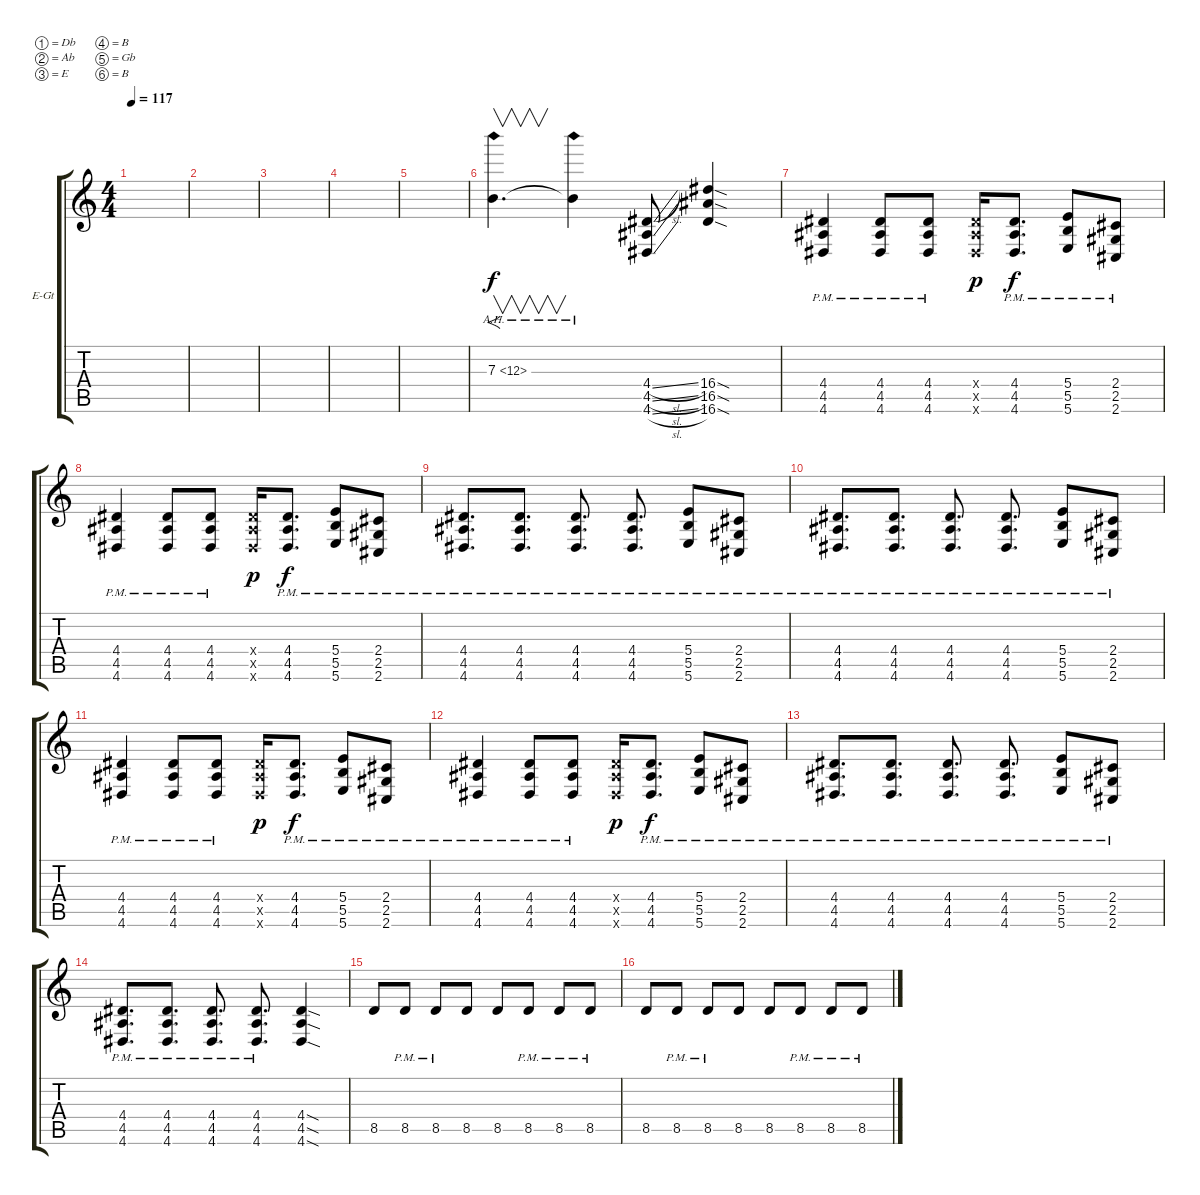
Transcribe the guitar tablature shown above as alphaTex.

\bracketExtendMode groupsimilarinstruments
\firstSystemTrackNameOrientation horizontal
\otherSystemsTrackNameOrientation horizontal
\track ("Distortion - B" "E-Gt") {instrument overdrivenguitar}
\staff {score tabs}
\tuning (Db4 Ab3 E3 B2 Gb2 B1)
\ts (4 4)
\tempo 117
\clef g2
\ks c
|
|
|
|
|
7.3{ah 5}.4{f v d} 7.3{ah 5 t}.4 (4.6{sl} 4.5{sl} 4.4{sl}).8 (16.4{sod} 16.5{sod} 16.6{sod}).4 |
(4.4{pm} 4.5{pm} 4.6{pm}).4 (4.6{pm} 4.5{pm} 4.4{pm}).8 (4.4{pm} 4.5{pm} 4.6{pm}).8 (4.6{x} 4.5{x} 4.4{x}).16{dy p} (4.4{pm} 4.5{pm} 4.6{pm}).8{d dy f} (5.4{pm} 5.6{pm} 5.5{pm}).8 (2.4{pm} 2.5{pm} 2.6{pm}).8 |
(4.4{pm} 4.5{pm} 4.6{pm}).4 (4.6{pm} 4.5{pm} 4.4{pm}).8 (4.4{pm} 4.5{pm} 4.6{pm}).8 (4.6{x} 4.5{x} 4.4{x}).16{dy p} (4.4{pm} 4.5{pm} 4.6{pm}).8{d dy f} (5.4{pm} 5.6{pm} 5.5{pm}).8 (2.4{pm} 2.5{pm} 2.6{pm}).8 |
(4.6{pm} 4.5{pm} 4.4{pm}).8{d} (4.4{pm} 4.5{pm} 4.6{pm}).8{d} (4.4{pm} 4.5{pm} 4.6{pm}).8{d} (4.4{pm} 4.5{pm} 4.6{pm}).8{d} (5.4{pm} 5.6{pm} 5.5{pm}).8 (2.4{pm} 2.5{pm} 2.6{pm}).8 |
(4.6{pm} 4.5{pm} 4.4{pm}).8{d} (4.4{pm} 4.5{pm} 4.6{pm}).8{d} (4.4{pm} 4.5{pm} 4.6{pm}).8{d} (4.4{pm} 4.5{pm} 4.6{pm}).8{d} (5.4{pm} 5.6{pm} 5.5{pm}).8 (2.4{pm} 2.5{pm} 2.6{pm}).8 |
(4.4{pm} 4.5{pm} 4.6{pm}).4 (4.6{pm} 4.5{pm} 4.4{pm}).8 (4.4{pm} 4.5{pm} 4.6{pm}).8 (4.6{x} 4.5{x} 4.4{x}).16{dy p} (4.4{pm} 4.5{pm} 4.6{pm}).8{d dy f} (5.4{pm} 5.6{pm} 5.5{pm}).8 (2.4{pm} 2.5{pm} 2.6{pm}).8 |
(4.4{pm} 4.5{pm} 4.6{pm}).4 (4.6{pm} 4.5{pm} 4.4{pm}).8 (4.4{pm} 4.5{pm} 4.6{pm}).8 (4.6{x} 4.5{x} 4.4{x}).16{dy p} (4.4{pm} 4.5{pm} 4.6{pm}).8{d dy f} (5.4{pm} 5.6{pm} 5.5{pm}).8 (2.4{pm} 2.5{pm} 2.6{pm}).8 |
(4.6{pm} 4.5{pm} 4.4{pm}).8{d} (4.4{pm} 4.5{pm} 4.6{pm}).8{d} (4.4{pm} 4.5{pm} 4.6{pm}).8{d} (4.4{pm} 4.5{pm} 4.6{pm}).8{d} (5.4{pm} 5.6{pm} 5.5{pm}).8 (2.4{pm} 2.5{pm} 2.6{pm}).8 |
(4.6{pm} 4.5{pm} 4.4{pm}).8{d} (4.4{pm} 4.5{pm} 4.6{pm}).8{d} (4.4{pm} 4.5{pm} 4.6{pm}).8{d} (4.4{pm} 4.5{pm} 4.6{pm}).8{d} (4.4{sod} 4.6{sod} 4.5{sod}).4 |
8.5.8 8.5{pm}.8 8.5{pm}.8 8.5.8 8.5.8 8.5{pm}.8 8.5{pm}.8 8.5{pm}.8 |
8.5.8 8.5{pm}.8 8.5{pm}.8 8.5.8 8.5.8 8.5{pm}.8 8.5{pm}.8 8.5{pm}.8
